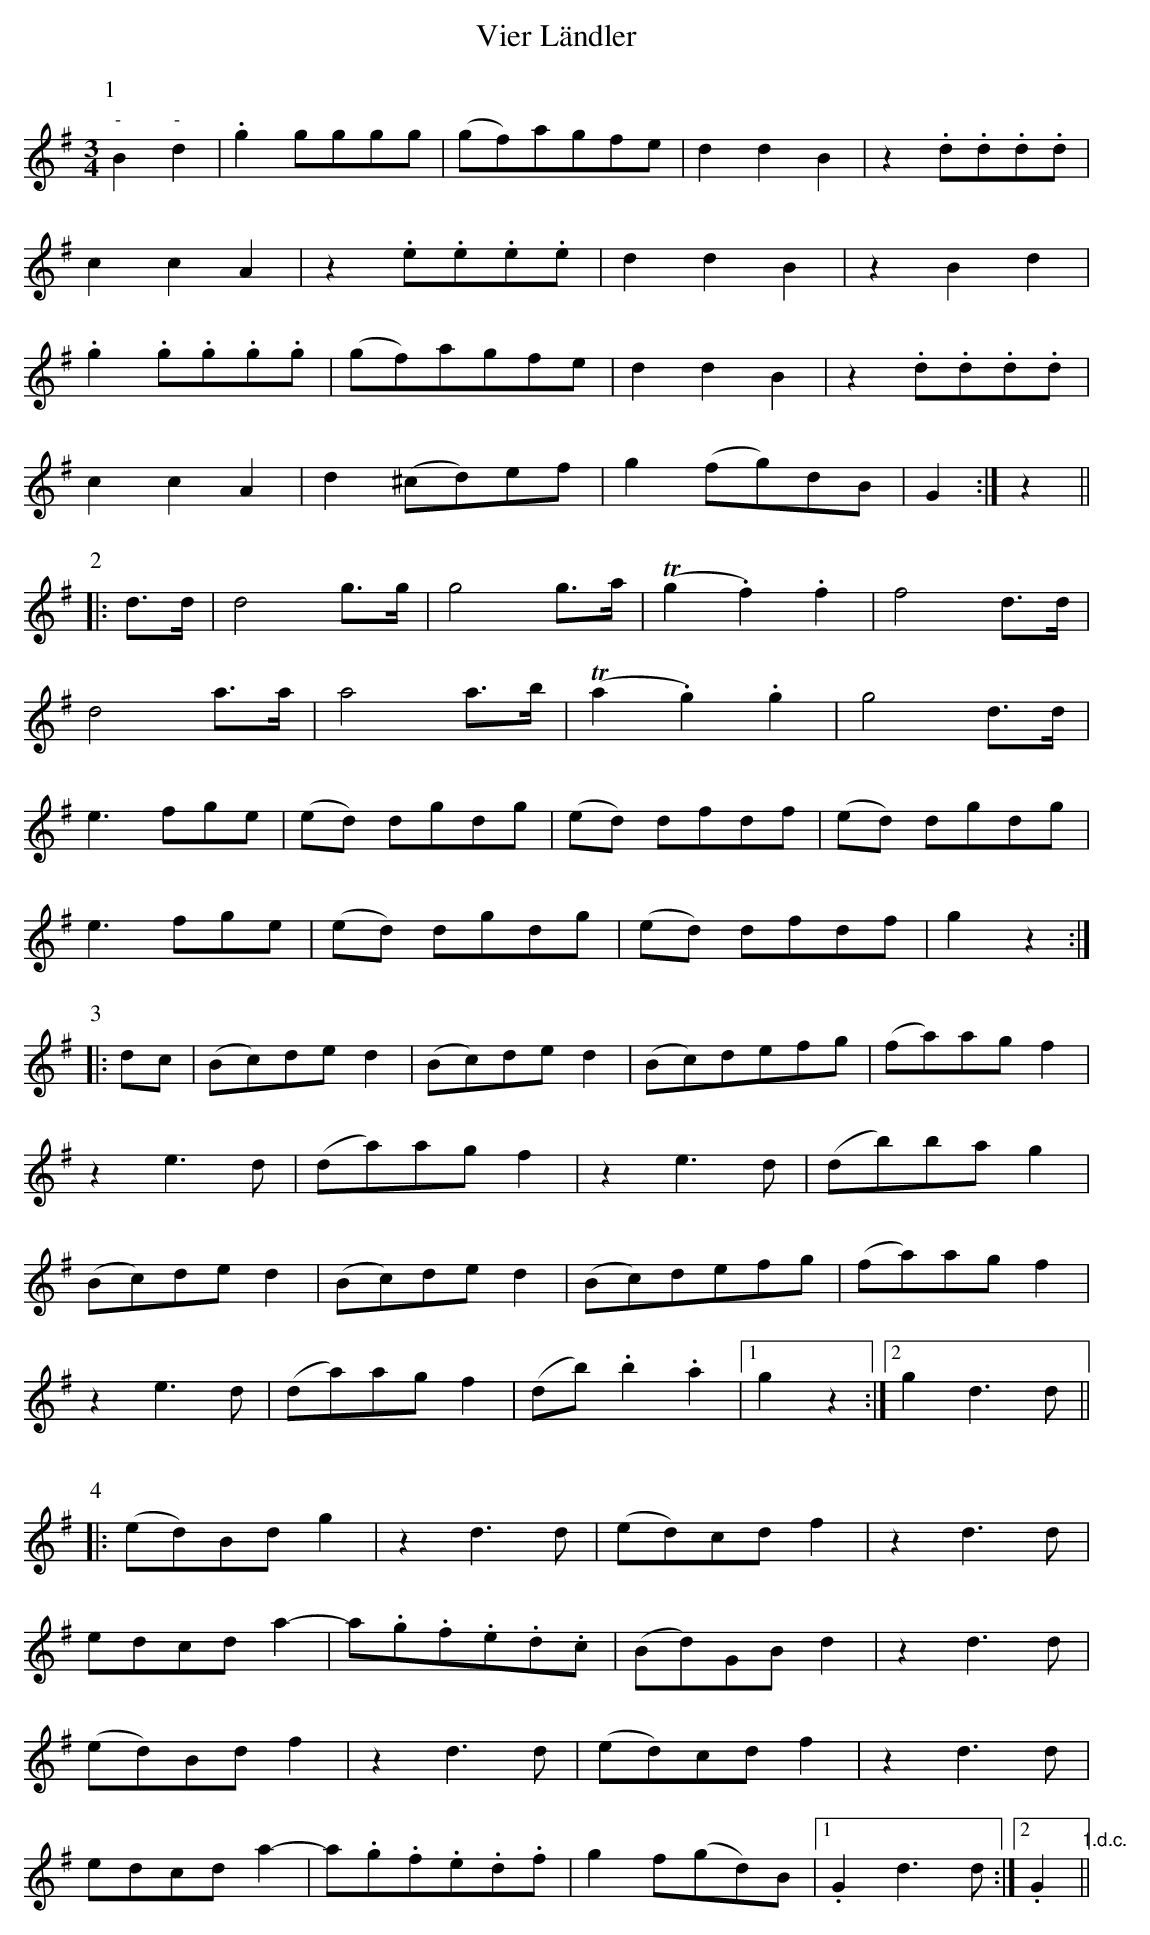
X:1
T:Vier Ländler
M:3/4
L:1/4
K:G
P:1
"-"B"-"d|.gg/g/g/g/|(g/f/)a/g/f/e/|ddB|z.d/.d/.d/.d/|
ccA|z.e/.e/.e/.e/|ddB|zBd|
.g.g/.g/.g/.g/|(g/f/)a/g/f/e/|ddB|z.d/.d/.d/.d/|
ccA|d(^c/d/)e/f/|g(f/g/)d/B/|G:|z||
P:2
|:d/>d/|d2g/>g/|g2g/>a/|(Tg.f).f|f2d/>d/|
d2a/>a/|a2a/>b/|(Ta.g).g|g2d/>d/|
e>fg/e/|(e/d/) d/g/d/g/|(e/d/) d/f/d/f/|(e/d/) d/g/d/g/|
e>fg/e/|(e/d/) d/g/d/g/|(e/d/) d/f/d/f/|gz:|
P:3
|:d/c/|(B/c/)d/e/d|(B/c/)d/e/d|(B/c/)d/e/f/g/|(f/a/)a/g/f|
ze>d|(d/a/)a/g/f|ze>d|(d/b/)b/a/g|
(B/c/)d/e/d|(B/c/)d/e/d|(B/c/)d/e/f/g/|(f/a/)a/g/f|
ze>d|(d/a/)a/g/f|(d/b/).b.a|1gz:|2gd>d||
P:4
|:(e/d/)B/d/g|zd>d|(e/d/)c/d/f|zd>d|
e/d/c/d/a-|a/.g/.f/.e/.d/.c/|(B/d/)G/B/d|zd>d|
(e/d/)B/d/f|zd>d|(e/d/)c/d/f|zd>d|
e/d/c/d/a-|a/.g/.f/.e/.d/.f/|gf/(g/d/)B/|1.Gd>d:|2.G" 1.d.c."||
